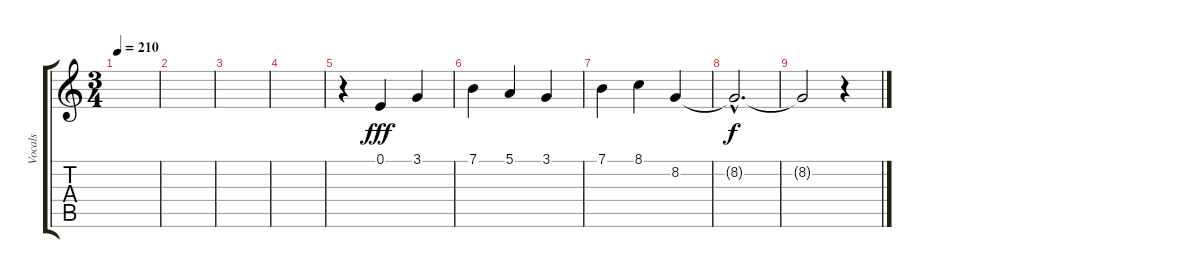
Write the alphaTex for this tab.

\track ("Vocals" "Vocals") {instrument sopranosax}
\staff {score tabs}
\tuning (E4 B3 G3 D3 A2 E2) {hide}
\ts (3 4)
\tempo 210
\clef g2
\ks c
|
|
|
|
r.4 0.1.4{dy fff} 3.1.4 |
7.1.4 5.1.4 3.1.4 |
7.1.4 8.1.4 8.2.4 |
8.2{hac t}.2{d dy f} |
8.2{t}.2 r.4
